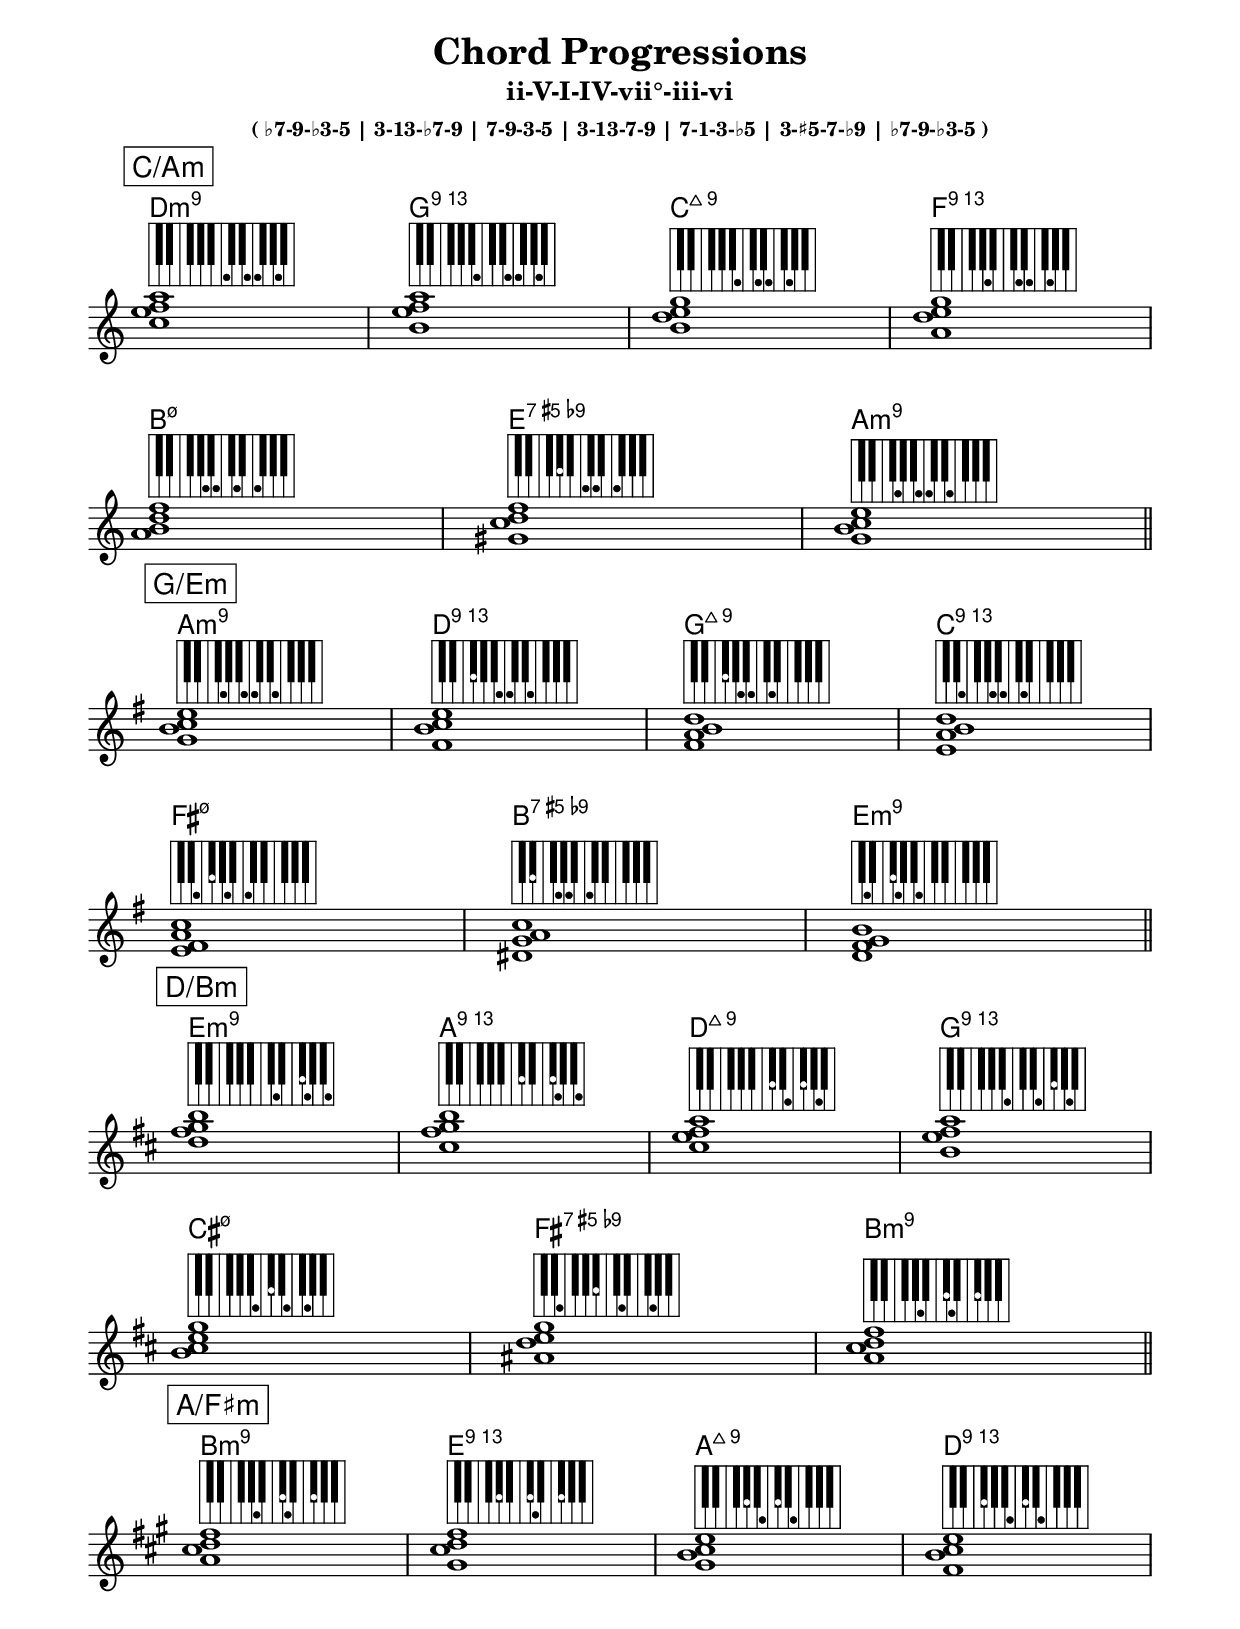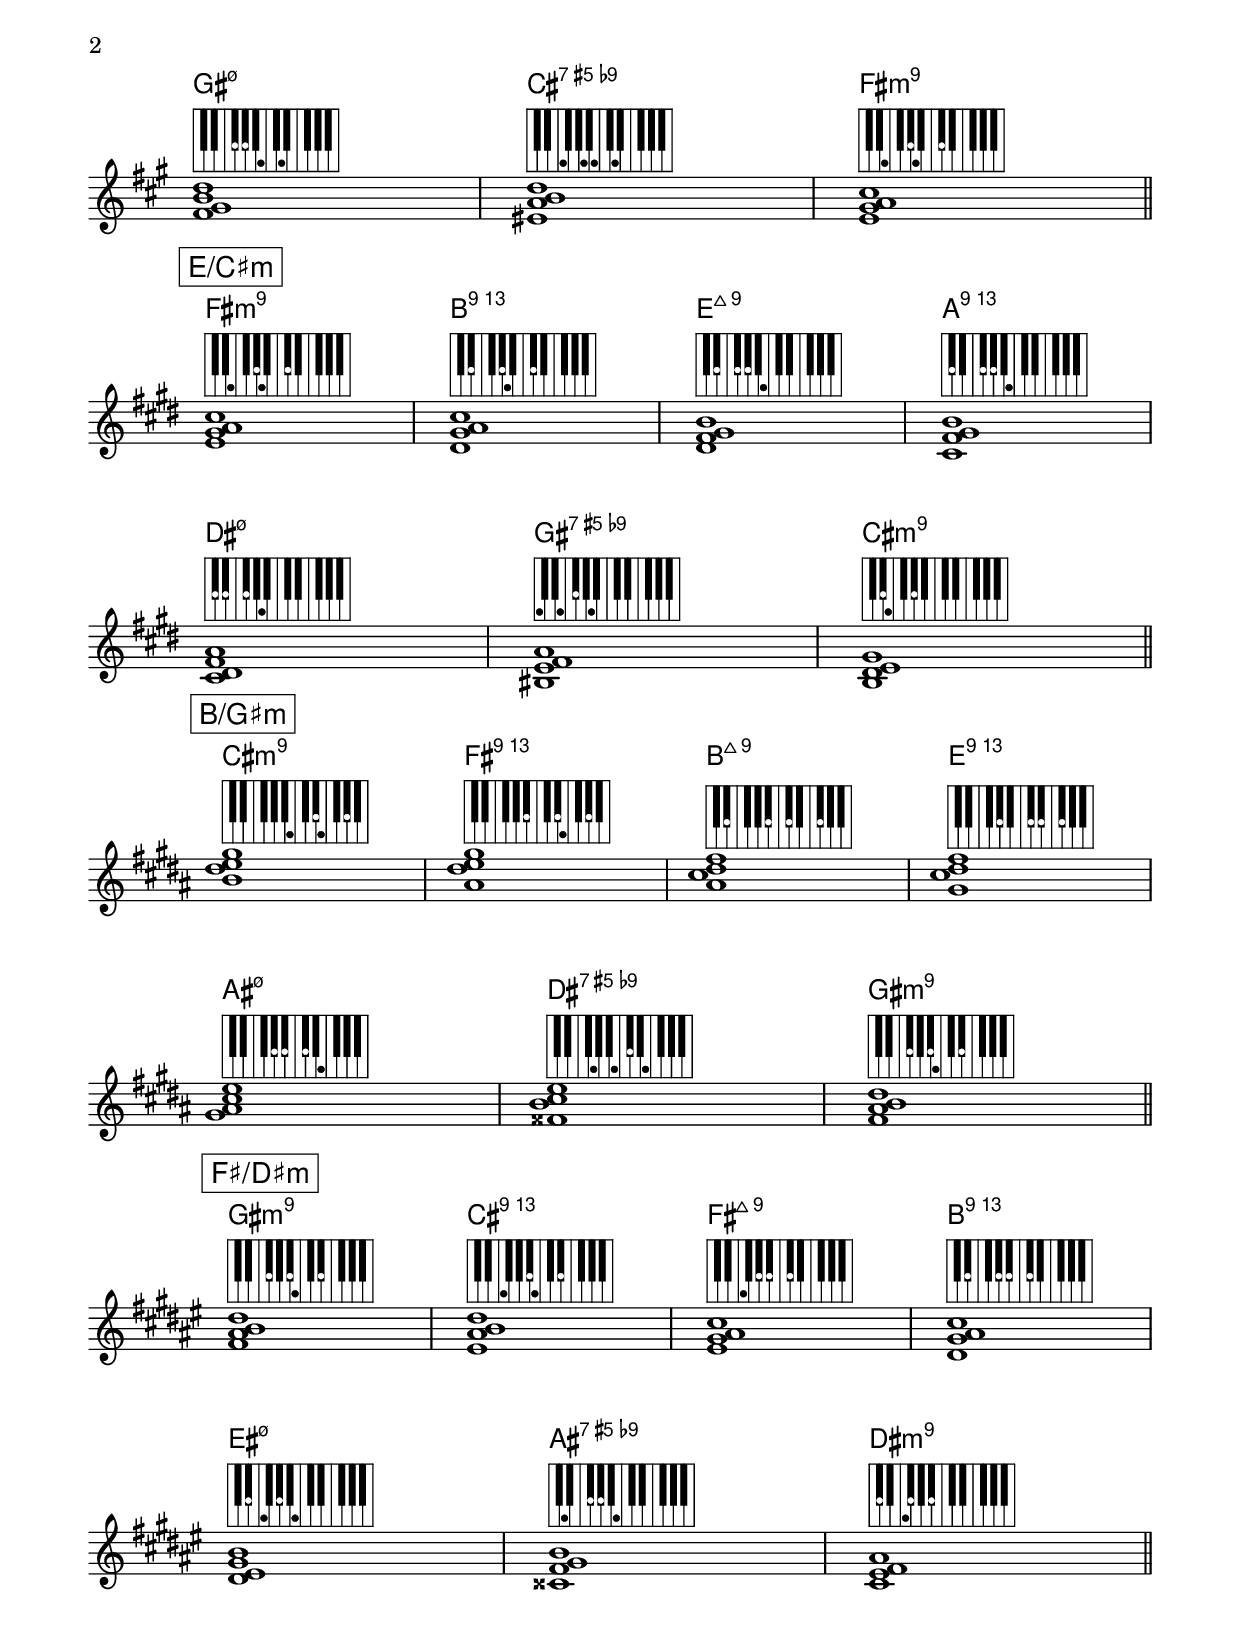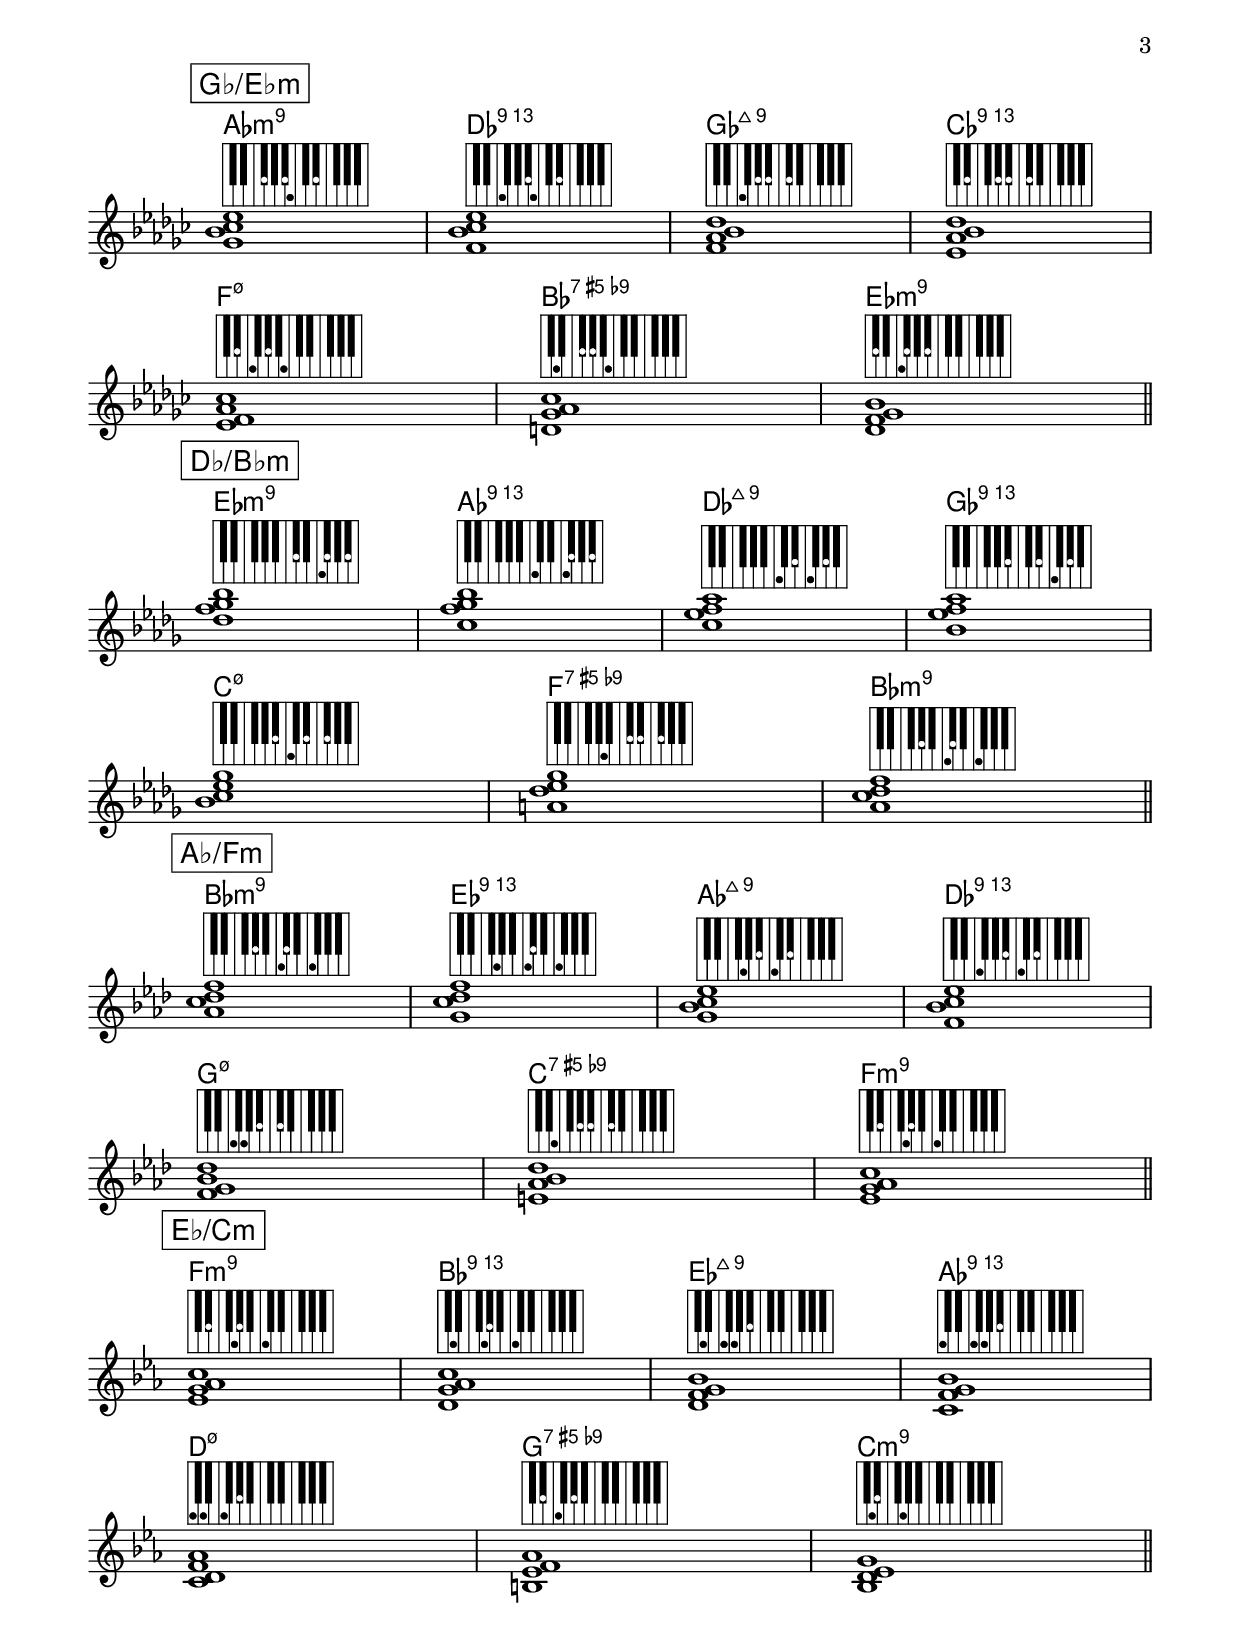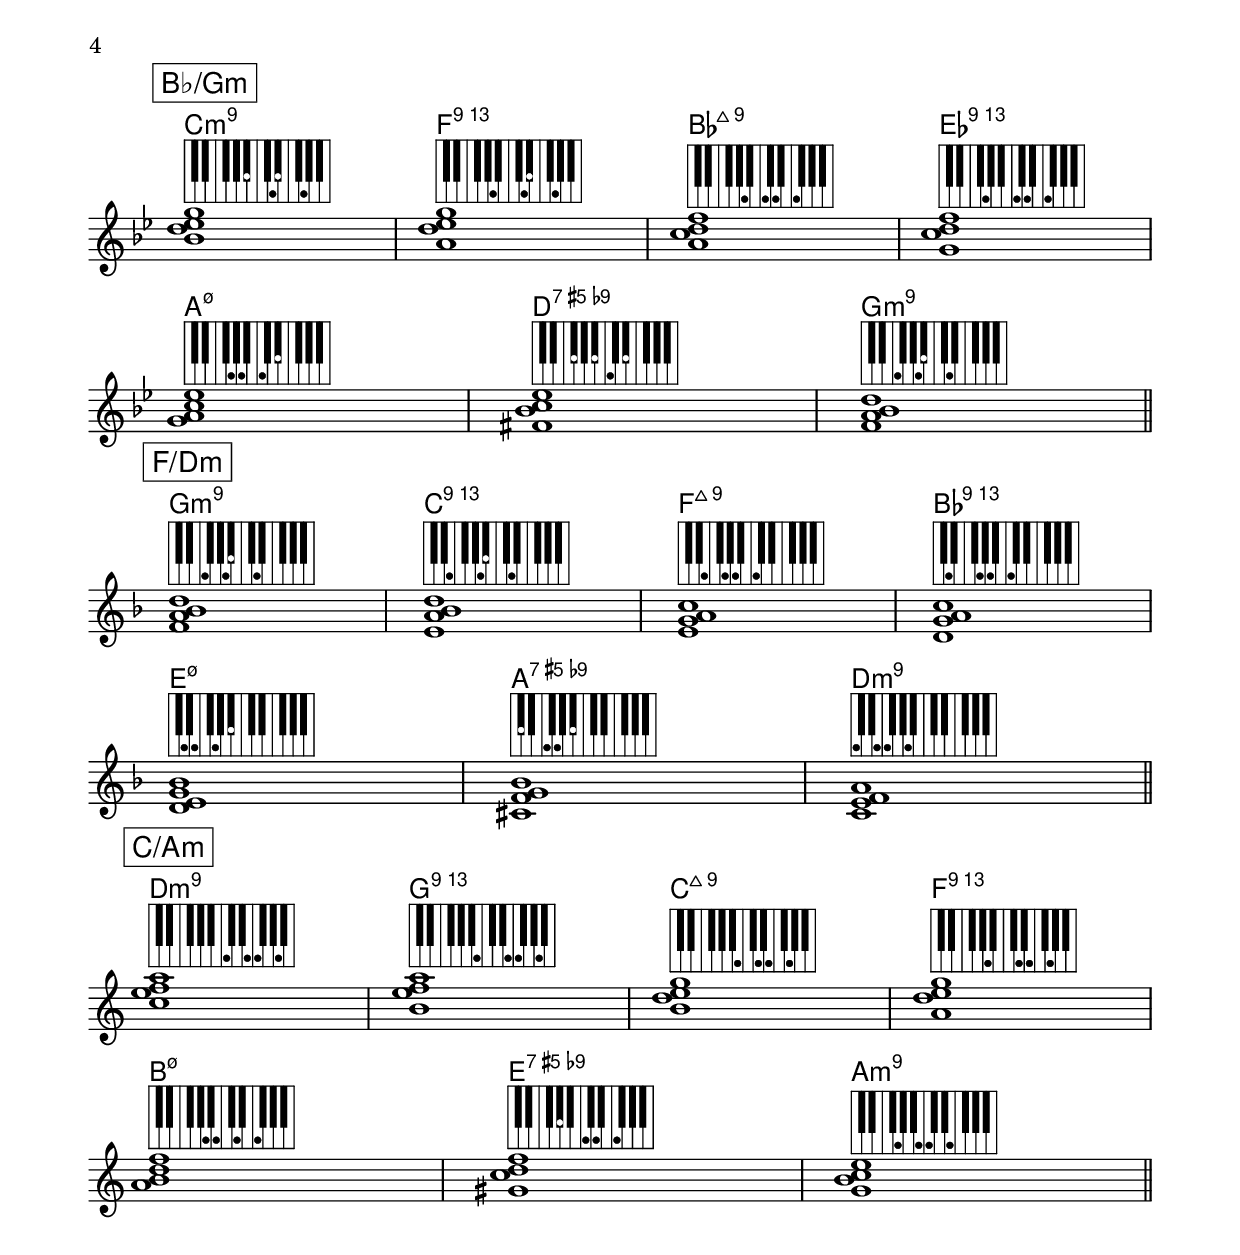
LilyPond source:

\version "2.18.2"

%% http://lsr.di.unimi.it/LSR/Item?id=791
%% see also http://lilypond.org/doc/v2.18/Documentation/snippets/keyboards


#(define KEY-POS-LIST '(       
   (c    .    1) (cis  .  1.5) (des . 1.5) (d    .    2) (dis  .  2.5) (ees  .  2.5) (e   .  3) 
   (f    .    4) (fis  .  4.5) (ges . 4.5) (g    .    5) (gis  .  5.5) (aes  .  5.5) (a   .  6) 
   (ais  .  6.5) (bes  .  6.5) (b   .   7) (c'   .    8) (cis' .  8.5) (des' .  8.5) (d'  .  9) 
   (dis' .  9.5) (ees' .  9.5) (e'  .  10) (f'   .   11) (fis' . 11.5) (ges' . 11.5) (g'  . 12) 
   (gis' . 12.5) (aes' . 12.5) (a'  .  13) (ais' . 13.5) (bes' . 13.5) (b'   .   14) (c'' . 15)))

#(define (black-key? num )
   (member num '(cis  des  dis  ees  fis  ges  gis  aes  ais  bes 
                     cis' des' dis' ees' fis' ges' gis' aes' ais' bes')) )

#(define (key-to-pos key ypos)
  (let ((keypos (assq key KEY-POS-LIST)))
   (if (not keypos)
    (ly:error (_ "keyboard diagram error - unkown note '~a'") key)
    (cons (- (cdr (assq key KEY-POS-LIST)) 0.5) ypos))))

#(define (make-keys l1 width off height fill)
   (if (null? l1) 
       empty-stencil
       (ly:stencil-add 
          (ly:stencil-translate
            (make-line-stencil 0.1 0 0 0 height) 
             (if fill
               (cons (- (car l1) (/ width 2)) off) ;
               (cons (- (car l1) 1)  off)))
          (make-keys (cdr l1) width off height fill))))

#(define (make-keys-black l1 width off height fill)
   (if (null? l1) 
       empty-stencil
       (ly:stencil-add 
          (ly:stencil-translate
            (ly:round-filled-box `(0 . ,width) `(0 . ,height) 0) 
             (if fill
               (cons (- (car l1) (/ width 2)) off) ;
               (cons (- (car l1) 1)  off)))
          (make-keys-black (cdr l1) width off height fill))))

#(define (make-dot key)
  (if (black-key? key)
    (ly:stencil-in-color 
      (ly:stencil-translate (make-circle-stencil  0.27 0 #t) (key-to-pos key 2.5)) 1 1 1)
    (ly:stencil-translate (make-circle-stencil  0.32 0 #t) (key-to-pos key 0.8)) ))

#(define (make-dot-list l1)
   (if (null? l1) 
       empty-stencil
       (ly:stencil-add 
          (make-dot (car l1))
          (make-dot-list (cdr l1)))))

#(define-markup-command (keys layout props arg1) (list?) 
    (ly:stencil-add
      (make-line-stencil 0.1 0 0 14 0)
      (make-line-stencil 0.1 0 6 14 6)
      (make-keys '(1 2 3 4 5 6 7 8 9 10 11 12 13 14 15) 1   0 6 #f)
      (make-keys-black '(1 2   4 5 6   8 9    11 12 13      ) 0.65 2 4 #t)
      (make-dot-list arg1 )))



\header {
  title = "Chord Progressions"
  subtitle = "ii-V-I-IV-vii°-iii-vi"
  subsubtitle = "( ♭7-9-♭3-5 | 3-13-♭7-9 | 7-9-3-5 | 3-13-7-9 | 7-1-3-♭5 | 3-♯5-7-♭9 | ♭7-9-♭3-5 )"
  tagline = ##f
}

\paper {
  top-margin = 1.5\cm
  bottom-margin = 1.5\cm
  left-margin = 1.5\cm
  right-margin = 1.5\cm
}

global = {
  \set Staff.explicitKeySignatureVisibility = #end-of-line-invisible
  %  \set Staff.printKeyCancellation = ##f  %% Doesn't work when changing to C major or A minor.
  \omit Staff.KeyCancellation
  \override Staff.TimeSignature.stencil = ##f
  \override Staff.KeySignature.break-visibility = ##(#f #f #f)
}


chordNames = \chordmode {
  \global

  \key c \major
  d1:m9
  g:13
  c:maj9
  f:13
  \key a \minor
  b:m7.5-
  e:aug9-
  a:m9
  \bar "||"

  \key g \major
  a1:m9
  d:13
  g:maj9
  c:13
  \key e \minor
  fis:m7.5-
  b:aug9-
  e:m9
  \bar "||"

  \key d \major
  e1:m9
  a:13
  d:maj9
  g:13
  \key b \minor
  cis:m7.5-
  fis:aug9-
  b:m9
  \bar "||"

  \key a \major
  b1:m9
  e:13
  a:maj9
  d:13
  \key fis \minor
  gis:m7.5-
  cis:aug9-
  fis:m9
  \bar "||"

  \key e \major
  fis1:m9
  b:13
  e:maj9
  a:13
  \key cis \minor
  dis:m7.5-
  gis:aug9-
  cis:m9
  \bar "||"

  \key b \major
  cis1:m9
  fis:13
  b:maj9
  e:13
  \key gis \minor
  ais:m7.5-
  dis:aug9-
  gis:m9
  \bar "||"

  \key fis \major
  gis1:m9
  cis:13
  fis:maj9
  b:13
  \key dis \minor
  eis:m7.5-
  ais:aug9-
  dis:m9
  \bar "||"

%%%%%%%%

  \key ges \major
  as1:m9
  des:13
  ges:maj9
  ces:13
  \key es \minor
  f:m7.5-
  bes:aug9-
  es:m9
  \bar "||"

  \key des \major
  es1:m9
  as:13
  des:maj9
  ges:13
  \key bes \minor
  c:m7.5-
  f:aug9-
  bes:m9
  \bar "||"

  \key as \major
  bes1:m9
  es:13
  as:maj9
  des:13
  \key f \minor
  g:m7.5-
  c:aug9-
  f:m9
  \bar "||"

  \key es \major
  f1:m9
  bes:13
  es:maj9
  as:13
  \key c \minor
  d:m7.5-
  g:aug9-
  c:m9
  \bar "||"

  \key bes \major
  c1:m9
  f:13
  bes:maj9
  es:13
  \key g \minor
  a:m7.5-
  d:aug9-
  g:m9
  \bar "||"

  \key f \major
  g1:m9
  c:13
  f:maj9
  bes:13
  \key d \minor
  e:m7.5-
  a:aug9-
  d:m9
  \bar "||"

  \key c \major
  d1:m9
  g:13
  c:maj9
  f:13
  \key a \minor
  b:m7.5-
  e:aug9-
  a:m9
  \bar "||"

}

melody = \relative c'' {
  \global

  \key c \major
  \mark \markup \box \pad-markup #0.5 \sans "C/Am"
  <c e f a>1^\markup\keys #'(c' e' f' a')
  <b e f a>1^\markup\keys #'(b e' f' a')
  <b d e g>1^\markup\keys #'(b d' e' g')
  <a d e g>1^\markup\keys #'(a d' e' g')
  \break
  \key a \minor
  <a b d f>1^\markup\keys #'(a b d' f')
  <gis c d f>1^\markup\keys #'(gis c' d' f')
  <g b c e>1^\markup\keys #'(g b c' e')
  \break

  \key g \major
  \mark \markup \box \pad-markup #0.5 \sans "G/Em"
  <g b c e>1^\markup\keys #'(g b c' e')
  <fis b c e>1^\markup\keys #'(fis b c' e')
  <fis a b d>1^\markup\keys #'(fis a b d')
  <e a b d>1^\markup\keys #'(e a b d')
  \break
  \key e \minor
  <e fis a c>1^\markup\keys #'(e fis a c')
  <dis g a c>1^\markup\keys #'(dis g a c')
  <d fis g b>1^\markup\keys #'(d fis g b)
  \break

  \key d \major
  \mark \markup \box \pad-markup #0.5 \sans "D/Bm"
  <d' fis g b>1^\markup\keys #'(d' fis' g' b')
  <cis fis g b>1^\markup\keys #'(cis' fis' g' b')
  <cis e fis a>1^\markup\keys #'(cis' e' fis' a')
  <b e fis a>1^\markup\keys #'(b e' fis' a')
  \break
  \key b \minor
  <b cis e g>1^\markup\keys #'(b cis' e' g')
  <ais d e g>1^\markup\keys #'(ais d' e g')
  <a cis d fis>1^\markup\keys #'(a cis' d' fis')
  \break

  %  \pageBreak

  \key a \major
  \mark \markup \box \pad-markup #0.5 \sans "A/F♯m"
  <a cis d fis>1^\markup\keys #'(a cis' d' fis')
  <gis cis d fis>1^\markup\keys #'(gis cis' d' fis')
  <gis b cis e>1^\markup\keys #'(gis b cis' e')
  <fis b cis e>1^\markup\keys #'(fis b cis' e')
  \break
  \key fis \minor
  <fis gis b d>1^\markup\keys #'(fis gis b d')
  <eis a b d>1^\markup\keys #'(f a b d')
  <e gis a cis>1^\markup\keys #'(e gis a cis')
  \break

  \key e \major
  \mark \markup \box \pad-markup #0.5 \sans "E/C♯m"
  <e gis a cis>1^\markup\keys #'(e gis a cis')
  <dis gis a cis>1^\markup\keys #'(dis gis a cis')
  <dis fis gis b>1^\markup\keys #'(dis fis gis b)
  <cis fis gis b>1^\markup\keys #'(cis fis gis b)
  \break
  \key cis \minor
  <cis dis fis a>1^\markup\keys #'(cis dis fis a)
  <bis e fis a>1^\markup\keys #'(c e fis a)
  <b dis e gis>1^\markup\keys #'(dis e gis)
  \break

  \key b \major
  \mark \markup \box \pad-markup #0.5 \sans "B/G♯m"
  <b' dis e gis>1^\markup\keys #'(b dis' e' gis')
  <ais dis e gis>1^\markup\keys #'(ais dis' e' gis')
  <ais cis dis fis>1^\markup\keys #'(ais cis' dis fis')
  <gis cis dis fis>1^\markup\keys #'(gis cis' dis' fis')
  \break
  \key gis \minor
  <gis ais cis e>1^\markup\keys #'(gis ais cis' e')
  <fisis b cis e>1^\markup\keys #'(g b cis' e')
  <fis ais b dis>1^\markup\keys #'(fis ais b dis')
  \break

  %  \pageBreak

  \key fis \major
  \mark \markup \box \pad-markup #0.5 \sans "F♯/D♯m"
  <fis ais b dis>1^\markup\keys #'(fis ais b dis')
  <eis ais b dis>1^\markup\keys #'(f ais b dis')
  <eis gis ais cis>1^\markup\keys #'(f gis ais cis')
  <dis gis ais cis>1^\markup\keys #'(dis gis ais cis')
  \break
  \key dis \minor
  <dis eis gis b>1^\markup\keys #'(dis f gis b)
  <cisis fis gis b>1^\markup\keys #'(d fis gis b)
  <cis eis fis ais>1^\markup\keys #'(cis f fis ais)
  \break

  %  \pageBreak

  \key ges \major
  \mark \markup \box \pad-markup #0.5 \sans "G♭/E♭m"
  <ges' bes ces es>1^\markup\keys #'(ges bes b ees')
  <f bes ces es>1^\markup\keys #'(f bes b ees')
  <f as bes des>1^\markup\keys #'(f aes bes des')
  <es as bes des>1^\markup\keys #'(ees aes bes des')
  \break
  \key es \minor
  <es f as ces>1^\markup\keys #'(ees f aes b)
  <d ges as ces>1^\markup\keys #'(d ges aes b)
  <des f ges bes>1^\markup\keys #'(des f ges bes)
  \break

  \key des \major
  \mark \markup \box \pad-markup #0.5 \sans "D♭/B♭m"
  <des' f ges bes>1^\markup\keys #'(des' f' ges' bes')
  <c f ges bes>1^\markup\keys #'(c' f' ges' bes')
  <c es f as>1^\markup\keys #'(c' ees' f' aes')
  <bes es f as>1^\markup\keys #'(bes ees' f' aes')
  \break
  \key bes \minor
  <bes c es ges>1^\markup\keys #'(bes c' ees' ges')
  <a des es ges>1^\markup\keys #'(a des' ees' ges')
  <as c des f>1^\markup\keys #'(aes c' des' f')
  \break

  \key as \major
  \mark \markup \box \pad-markup #0.5 \sans "A♭/Fm"
  <as c des f>1^\markup\keys #'(aes c' des' f')
  <g c des f>1^\markup\keys #'(g c' des' f')
  <g bes c es>1^\markup\keys #'(g bes c' ees')
  <f bes c es>1^\markup\keys #'(f bes c' ees')
  \break
  \key f \minor
  <f g bes des>1^\markup\keys #'(f g bes des')
  <e as bes des>1^\markup\keys #'(e aes bes des')
  <es g as c>1^\markup\keys #'(ees g aes c')
  \break

  \key es \major
  \mark \markup \box \pad-markup #0.5 \sans "E♭/Cm"
  <es g as c>1^\markup\keys #'(ees g aes c')
  <d g as c>1^\markup\keys #'(d g aes c')
  <d f g bes>1^\markup\keys #'(d f g bes)
  <c f g bes>1^\markup\keys #'(c f g bes)
  \break
  \key c \minor
  <c d f as>1^\markup\keys #'(c d f aes)
  <b es f as>1^\markup\keys #'(ees f aes)
  <bes d es g>1^\markup\keys #'(d ees g)
  \break

  \key bes \major
  \mark \markup \box \pad-markup #0.5 \sans "B♭/Gm"
  <bes' d es g>1^\markup\keys #'(bes d' ees' g')
  <a d es g>1^\markup\keys #'(a d' ees' g')
  <a c d f>1^\markup\keys #'(a c' d' f')
  <g c d f>1^\markup\keys #'(g c' d' f')
  \break
  \key g \minor
  <g a c es>1^\markup\keys #'(g a c' ees')
  <fis bes c es>1^\markup\keys #'(fis bes c' ees')
  <f a bes d>1^\markup\keys #'(f a bes d')
  \break

  \key f \major
  \mark \markup \box \pad-markup #0.5 \sans "F/Dm"
  <f a bes d>1^\markup\keys #'(f a bes d')
  <e a bes d>1^\markup\keys #'(e a bes d')
  <e g a c>1^\markup\keys #'(e g a c')
  <d g a c>1^\markup\keys #'(d g a c')
  \break
  \key d \minor
  <d e g bes>1^\markup\keys #'(d e g bes)
  <cis f g bes>1^\markup\keys #'(cis f g bes)
  <c e f a>1^\markup\keys #'(c e f a)
  \break

  \key c \major
  \mark \markup \box \pad-markup #0.5 \sans "C/Am"
  <c' e f a>1^\markup\keys #'(c' e' f' a')
  <b e f a>1^\markup\keys #'(b e' f' a')
  <b d e g>1^\markup\keys #'(b d' e' g')
  <a d e g>1^\markup\keys #'(a d' e' g')
  \break
  \key a \minor
  <a b d f>1^\markup\keys #'(a b d' f')
  <gis c d f>1^\markup\keys #'(gis c' d' f')
  <g b c e>1^\markup\keys #'(g b c' e')
  \break

}


\score {
  <<
    \new ChordNames \chordNames
    \new Staff { \melody }
  >>
  \layout {
    indent = #0
    \context {
      \Score
      \omit BarNumber
    }
  }
  \midi { }
}
